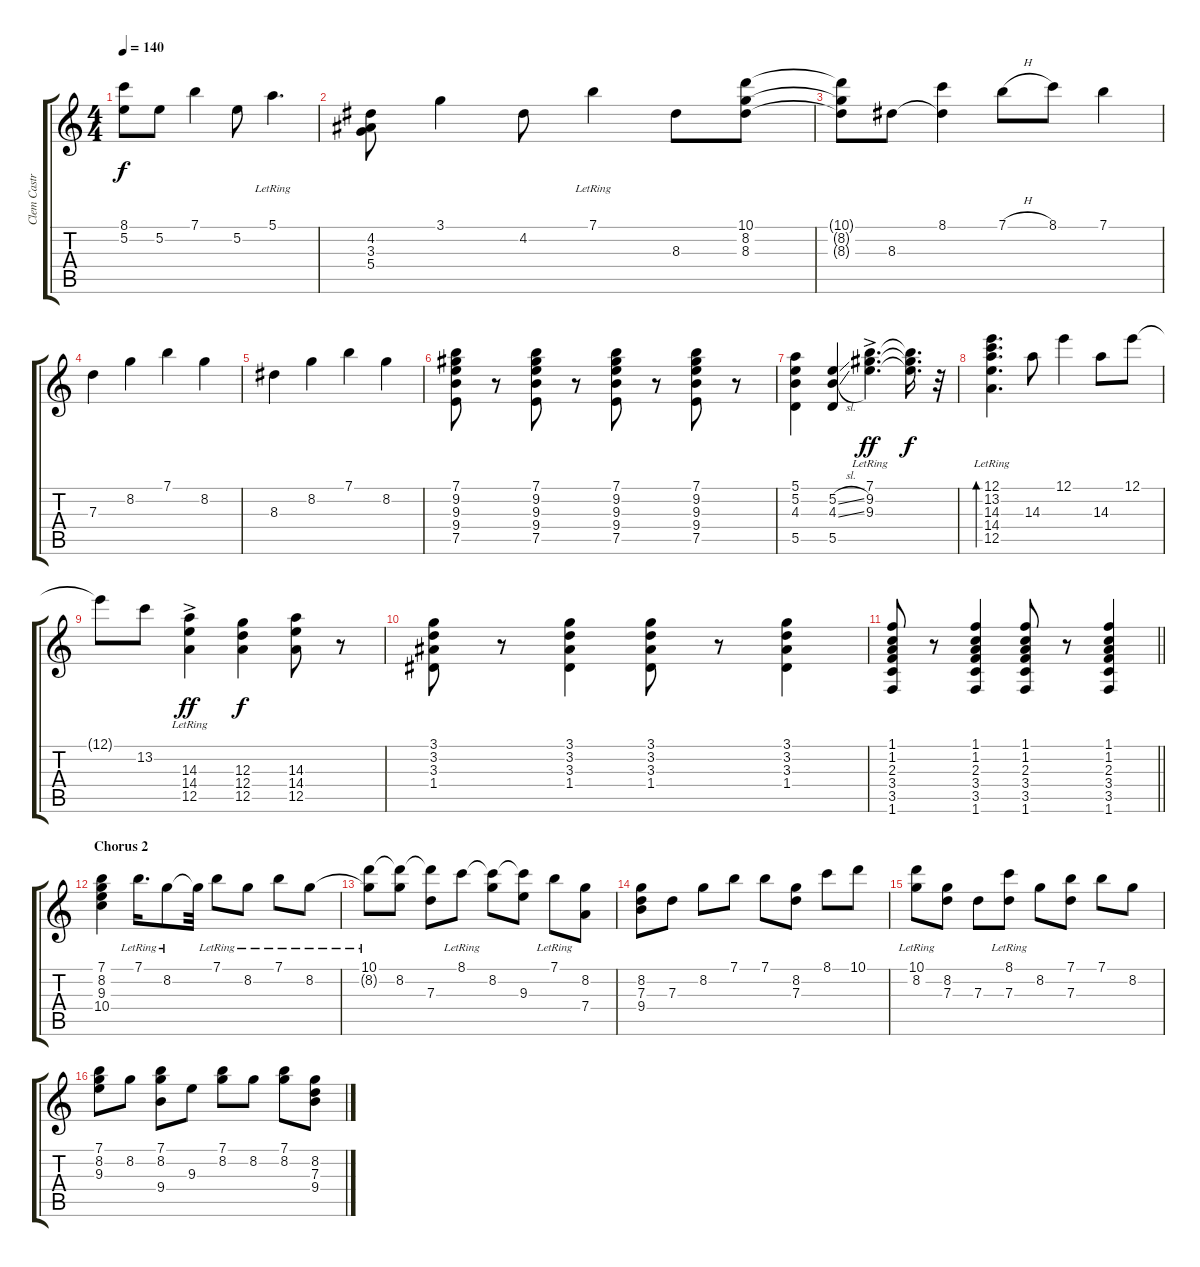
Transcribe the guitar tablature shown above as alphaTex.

\track ("Clem Castro(Lead)" "Clem Castr") {instrument electricguitarclean}
\staff {score tabs}
\tuning (E4 B3 G3 D3 A2 E2) {hide}
\ts (4 4)
\tempo 140
\clef g2
\ks c
(8.1{t} 5.2{t}).8{dy f} 5.2.8 7.1.4 5.2.8 5.1{lr}.4{d} |
(4.2 3.3 5.4).8 3.1.4 4.2.8 7.1{lr}.4 8.3.8 (10.1 8.2 8.3).8 |
(10.1{t} 8.2{t} 8.3{t}).8 8.3.8 (8.1 8.3{t}).4 7.1{h}.8 8.1.8 7.1.4 |
7.3.4 8.2.4 7.1.4 8.2.4 |
8.3.4 8.2.4 7.1.4 8.2.4 |
(7.1 9.2 9.3 9.4 7.5).8 r.8 (7.1 9.2 9.3 9.4 7.5).8 r.8 (7.1 9.2 9.3 9.4 7.5).8 r.8 (7.1 9.2 9.3 9.4 7.5).8 r.8 |
(5.1 5.2 4.3 5.5).4 (5.2{sl} 4.3{sl} 5.5).4 (7.1{ac lr} 9.2{lr} 9.3{lr}).4{d dy ff} (7.1{t} 9.2{t} 9.3{t}).16{d dy f} r.32 |
(12.1{lr} 13.2{lr} 14.3{lr} 14.4{lr} 12.5{lr}).4{d bd 120} 14.3.8 12.1.4 14.3.8 12.1.8 |
12.1{t}.8 13.2.8 (14.3{ac lr} 14.4 12.5).4{dy ff} (12.3 12.4 12.5).4{dy f} (14.3 14.4 12.5).8 r.8 |
(3.1 3.2 3.3 1.4).8{volume 13 instrument electricguitarclean} r.8 (3.1 3.2 3.3 1.4).4 (3.1 3.2 3.3 1.4).8 r.8 (3.1 3.2 3.3 1.4).4 |
\barLineRight lightlight
(1.1 1.2 2.3 3.4 3.5 1.6).8 r.8 (1.1 1.2 2.3 3.4 3.5 1.6).4 (1.1 1.2 2.3 3.4 3.5 1.6).8 r.8 (1.1 1.2 2.3 3.4 3.5 1.6).4 |
\section ("" "Chorus 2")
(7.1 8.2 9.3 10.4).4{volume 13 instrument electricguitarclean} 7.1{lr}.16{d} 8.2{lr}.8 8.2{t}.32 7.1{lr}.8 8.2{lr}.8 7.1{lr}.8 8.2{lr}.8 |
(10.1{lr} 8.2{t}).8 (10.1{t} 8.2).8 (10.1{t} 7.3).8 8.1{lr}.8 (8.1{t} 8.2).8 (8.1{t} 9.3).8 7.1{lr}.8 (8.2 7.4).8 |
(8.2 7.3 9.4).8 7.3.8 8.2.8 7.1.8 7.1.8 (8.2 7.3).8 8.1.8 10.1.8 |
(10.1{lr} 8.2).8 (8.2 7.3).8 7.3.8 (8.1{lr} 7.3).8 8.2.8 (7.1 7.3).8 7.1.8 8.2.8 |
(7.1 8.2 9.3).8 8.2.8 (7.1 8.2 9.4).8 9.3.8 (7.1 8.2).8 8.2.8 (7.1 8.2).8 (8.2 7.3 9.4).8
